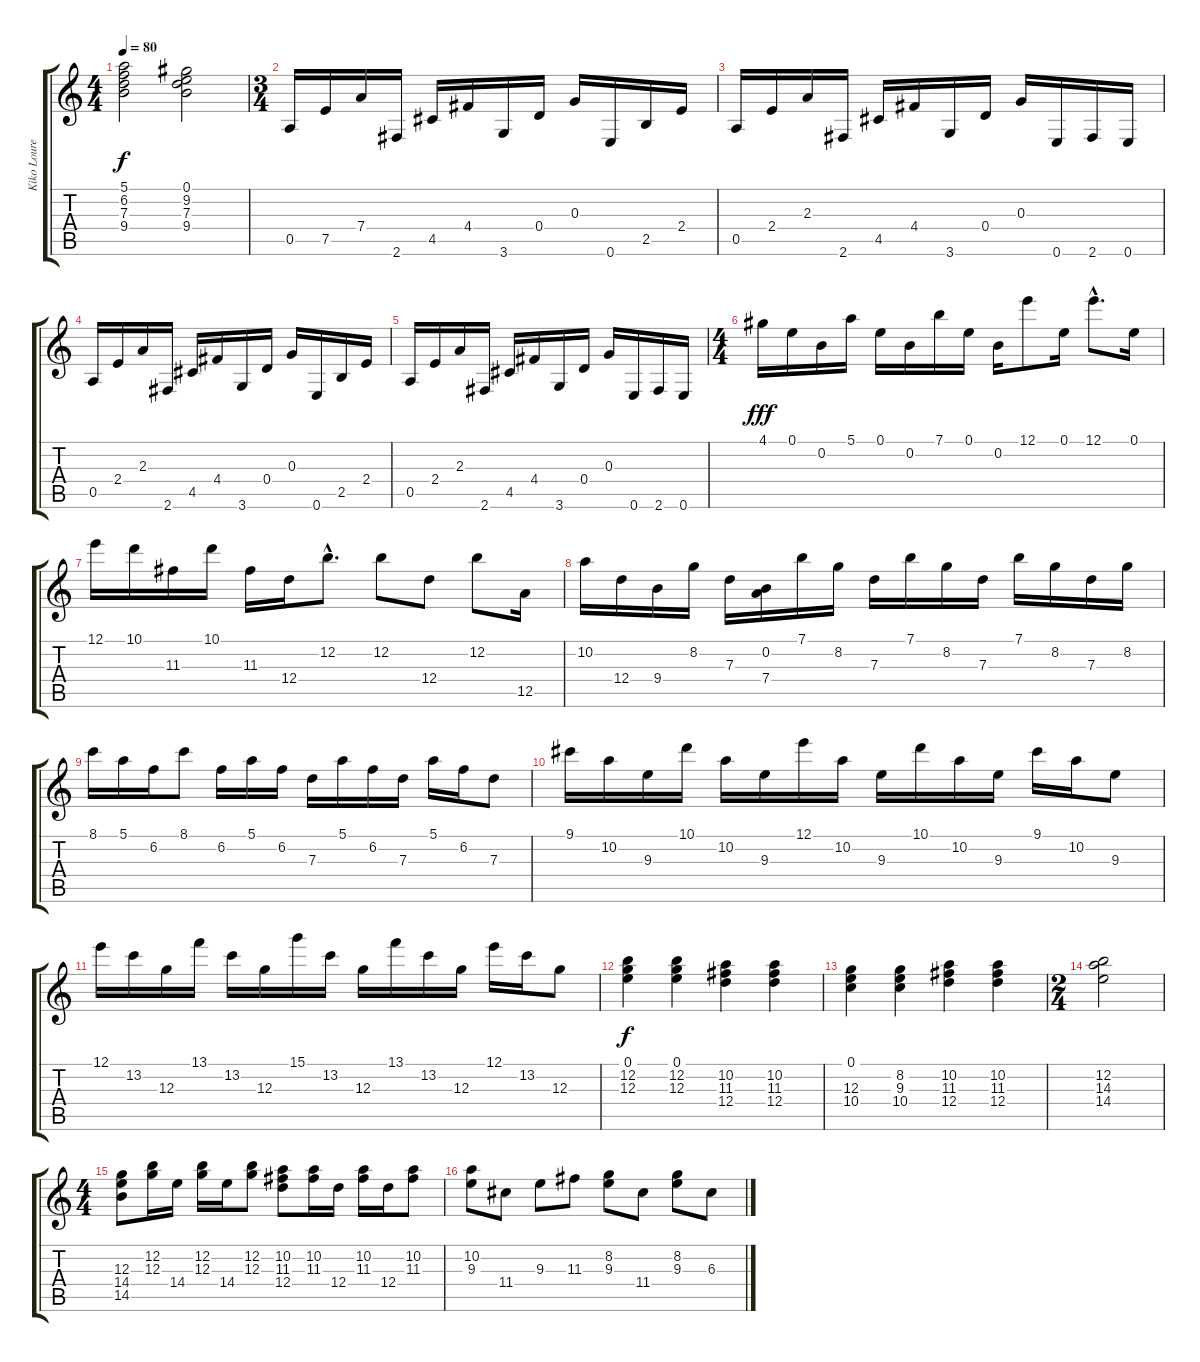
\track ("Kiko Loureiro" "Kiko Loure") {instrument acousticguitarsteel}
\staff {score tabs}
\tuning (E4 B3 G3 D3 A2 E2) {hide}
\ts (4 4)
\tempo 80
\clef g2
\ks c
(5.1 6.2 7.3 9.4).2{dy f} (0.1 9.2 7.3 9.4).2 |
\ts (3 4)
0.5.16 7.5.16 7.4.16 2.6.16 4.5.16 4.4.16 3.6.16 0.4.16 0.3.16 0.6.16 2.5.16 2.4.16 |
0.5.16 2.4.16 2.3.16 2.6.16 4.5.16 4.4.16 3.6.16 0.4.16 0.3.16 0.6.16 2.6.16 0.6.16 |
0.5.16 2.4.16 2.3.16 2.6.16 4.5.16 4.4.16 3.6.16 0.4.16 0.3.16 0.6.16 2.5.16 2.4.16 |
0.5.16 2.4.16 2.3.16 2.6.16 4.5.16 4.4.16 3.6.16 0.4.16 0.3.16 0.6.16 2.6.16 0.6.16 |
\ts (4 4)
4.1.16{dy fff} 0.1.16 0.2.16 5.1.16 0.1.16 0.2.16 7.1.16 0.1.16 0.2.16 12.1.8 0.1.16 12.1{hac}.8{d} 0.1.16 |
12.1.16 10.1.16 11.3.16 10.1.16 11.3.16 12.4.16 12.2{hac}.8{d} 12.2.8 12.4.8 12.2.8 12.5.16 |
10.2.16 12.4.16 9.4.16 8.2.16 7.3.16 (0.2 7.4).16 7.1.16 8.2.16 7.3.16 7.1.16 8.2.16 7.3.16 7.1.16 8.2.16 7.3.16 8.2.16 |
8.1.16 5.1.16 6.2.16 8.1.8 6.2.16 5.1.16 6.2.16 7.3.16 5.1.16 6.2.16 7.3.16 5.1.16 6.2.16 7.3.8 |
9.1.16 10.2.16 9.3.16 10.1.16 10.2.16 9.3.16 12.1.16 10.2.16 9.3.16 10.1.16 10.2.16 9.3.16 9.1.16 10.2.16 9.3.8 |
12.1.16 13.2.16 12.3.16 13.1.16 13.2.16 12.3.16 15.1.16 13.2.16 12.3.16 13.1.16 13.2.16 12.3.16 12.1.16 13.2.16 12.3.8 |
(0.1 12.2 12.3).4{dy f} (0.1 12.2 12.3).4 (10.2 11.3 12.4).4 (10.2 11.3 12.4).4 |
(0.1 12.3 10.4).4 (8.2 9.3 10.4).4 (10.2 11.3 12.4).4 (10.2 11.3 12.4).4 |
\ts (2 4)
(12.2 14.3 14.4).2 |
\ts (4 4)
(12.3 14.4 14.5).8 (12.2 12.3).16 14.4.16 (12.2 12.3).16 14.4.16 (12.2 12.3).8 (10.2 11.3 12.4).8 (10.2 11.3).16 12.4.16 (10.2 11.3).16 12.4.16 (10.2 11.3).8 |
(10.2 9.3).8 11.4.8 9.3.8 11.3.8 (8.2 9.3).8 11.4.8 (8.2 9.3).8 6.3.8
